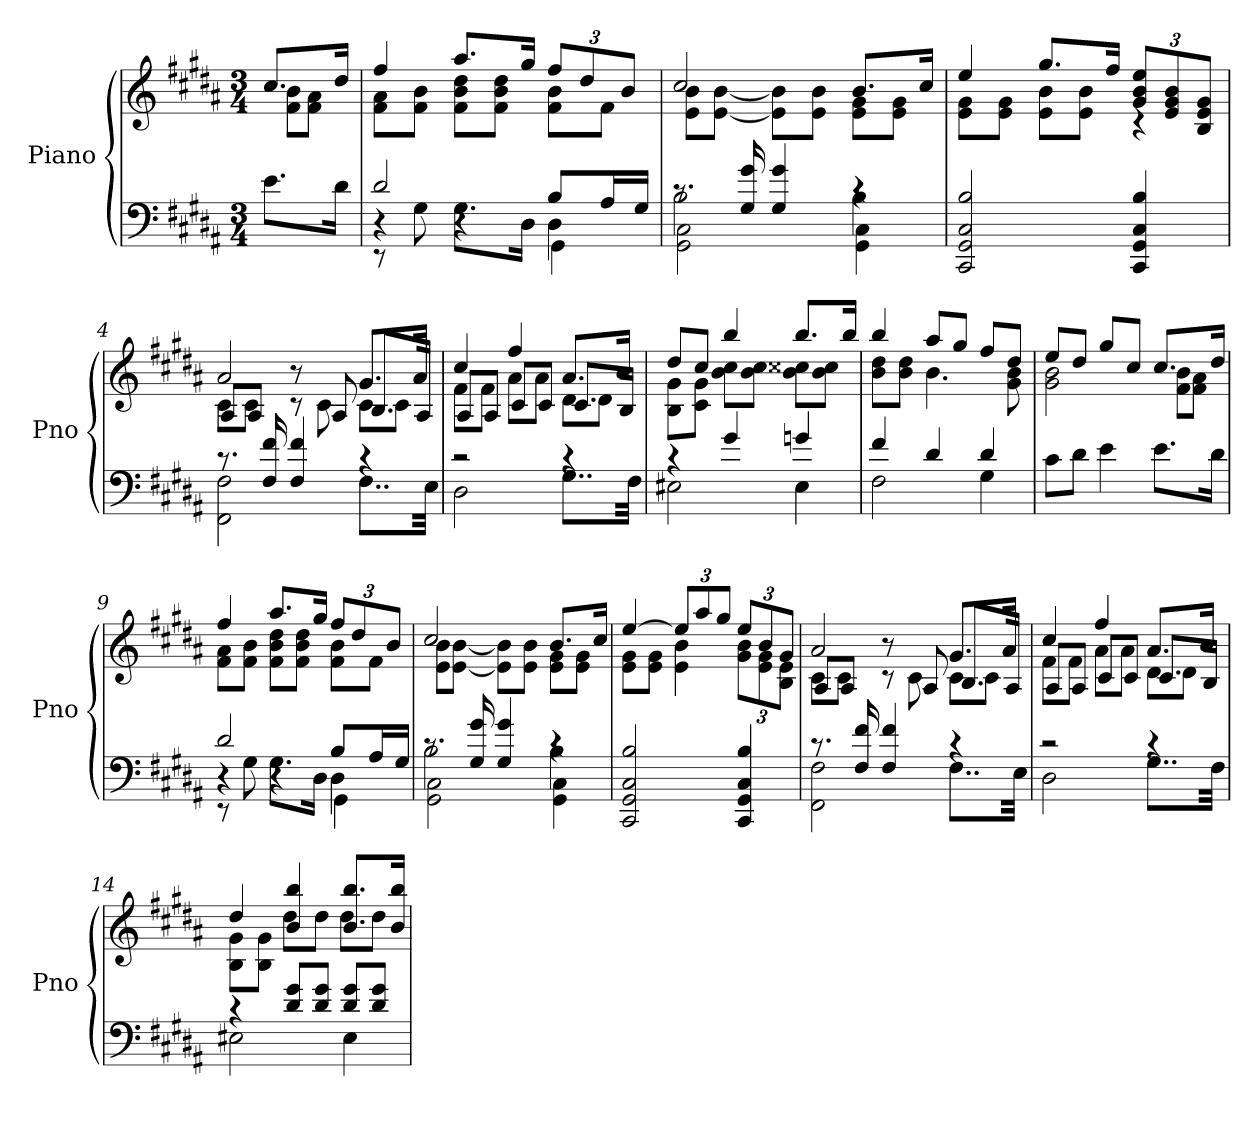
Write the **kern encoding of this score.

**kern	**kern
*part1	*part1
*staff2	*staff1
*I"Piano	*
*I'Pno	*
*clefF4	*clefG2
*k[f#c#g#d#a#]	*k[f#c#g#d#a#]
*B:	*B:
*M3/4	*M3/4
=	=
*	*^
8.eL	8.cc#L	8f# 8bL
.	.	8f# 8a#J
16d#Jk	16dd#Jk	.
=1	=1	=1
*^	*	*
*	*^	*	*
2d#	8rEE	4r	4ff#	8f# 8a#L
.	8G#	.	.	8f# 8bJ
.	8.G#L	4r	8.aa#L	8f# 8b 8dd#L
.	.	.	.	8f# 8b 8dd#J
.	16D#Jk	.	16gg#Jk	.
8BL	4D#	4GG#\	12ff#L	8f# 8bL
.	.	.	12dd#	.
16A#L	.	.	.	8f#J
.	.	.	12bJ	.
16G#JJ	.	.	.	.
=2	=2	=2	=2	=2
8.rc	2B	2GG#\ 2C#\	2cc#	8e 8bL
.	.	.	.	[8e [8bJ
16G# 16g#	.	.	.	.
4G# 4g#	.	.	.	8e] 8b]L
.	.	.	.	8e 8bJ
4rc	4B	4GG#\ 4C#\	8.bL	8e 8g#L
.	.	.	.	8e 8g#J
.	.	.	16cc#Jk	.
*v	*v	*v	*	*
=3	=3	=3
2CC# 2GG# 2C# 2B	4ee	8e 8g#L
.	.	8e 8g#J
.	8.gg#L	8e 8bL
.	.	8e 8bJ
.	16ff#Jk	.
4CC# 4GG# 4C# 4B	12g# 12b 12eeL	4rc
.	12e 12g# 12b	.
.	12B 12e 12g#J	.
=4	=4	=4
*^	*	*^
8.rc	2FF# 2F#	2a#	8c#L	8A#/L
.	.	.	8c#J	8A#/J
16F# 16f#	.	.	.	.
4F# 4f#	.	.	8rc	8r
.	.	.	8c#	8A#/
4rc	8..F#L	8.g#L	8c#L	8.B/L
.	.	.	8c#J	.
.	.	16a#Jk	.	16A#/Jk
.	32EJkk	.	.	.
=5	=5	=5	=5	=5
2rc	2D#	4cc#	8f#L	8A#/L
.	.	.	8f#J	8A#/J
.	.	4ff#	8a#L	8c#/L
.	.	.	8a#J	8c#/J
4rc	8..G#L	8.a#L	8d#L	8.c#/L
.	.	.	8d#J	.
.	.	16bJk	.	16B/Jk
.	32F#Jkk	.	.	.
*	*	*	*v	*v
=6	=6	=6	=6
4rc	2E#X	8dd#L	8B 8g#L
.	.	8cc#J	8c# 8g#J
4g#	.	4bb	8b 8cc#L
.	.	.	8b 8cc#J
4gn	4E#	8.bbL	8b 8cc##XL
.	.	.	8b 8cc##J
.	.	16bbJk	.
=7	=7	=7	=7
4f#	2F#	4bb	8b 8dd#L
.	.	.	8b 8dd#J
4d#	.	8aa#L	4.b
.	.	8gg#J	.
4d#	4G#	8ff#L	.
.	.	8dd#J	8g# 8b
*v	*v	*	*
=8	=8	=8
8c#L	8eeL	2g# 2b
8d#J	8dd#J	.
4e	8gg#L	.
.	8cc#J	.
8.eL	8.cc#L	8f# 8bL
.	.	8f# 8a#J
16d#Jk	16dd#Jk	.
=9	=9	=9
*^	*	*
*	*^	*	*
2d#	8rEE	4r	4ff#	8f# 8a#L
.	8G#	.	.	8f# 8bJ
.	8.G#L	4r	8.aa#L	8f# 8b 8dd#L
.	.	.	.	8f# 8b 8dd#J
.	16D#Jk	.	16gg#Jk	.
8BL	4D#	4GG#\	12ff#L	8f# 8bL
.	.	.	12dd#	.
16A#L	.	.	.	8f#J
.	.	.	12bJ	.
16G#JJ	.	.	.	.
=10	=10	=10	=10	=10
8.rc	2B	2GG#\ 2C#\	2cc#	8e 8bL
.	.	.	.	[8e [8bJ
16G# 16g#	.	.	.	.
4G# 4g#	.	.	.	8e] 8b]L
.	.	.	.	8e 8bJ
4rc	4B	4GG#\ 4C#\	8.bL	8e 8g#L
.	.	.	.	8e 8g#J
.	.	.	16cc#Jk	.
*v	*v	*v	*	*
=11	=11	=11
2CC# 2GG# 2C# 2B	[4ee	8e 8g#L
.	.	8e 8g#J
.	12eeL]	4e 4b
.	12aa#	.
.	12gg#J	.
4CC# 4GG# 4C# 4B	12eeL	12g# 12bL
.	12b	12e 12g#
.	12g#J	12B 12eJ
=12	=12	=12
*^	*	*^
8.rc	2FF# 2F#	2a#	8c#L	8A#/L
.	.	.	8c#J	8A#/J
16F# 16f#	.	.	.	.
4F# 4f#	.	.	8rc	8r
.	.	.	8c#	8A#/
4rc	8..F#L	8.g#L	8c#L	8.B/L
.	.	.	8c#J	.
.	.	16a#Jk	.	16A#/Jk
.	32EJkk	.	.	.
=13	=13	=13	=13	=13
2rc	2D#	4cc#	8f#L	8A#/L
.	.	.	8f#J	8A#/J
.	.	4ff#	8a#L	8c#/L
.	.	.	8a#J	8c#/J
4rc	8..G#L	8.a#L	8d#L	8.c#/L
.	.	.	8d#J	.
.	.	16bJk	.	16B/Jk
.	32F#Jkk	.	.	.
*	*	*	*v	*v
=14	=14	=14	=14
4rc	2E#X	4dd#	8B 8g#L
.	.	.	8B 8g#J
8d# 8g#L	.	4b 4bb	8dd#L
8d# 8g#J	.	.	8dd#J
8d# 8g#L	4E#	8.b 8.bbL	8dd#L
8d# 8g#J	.	.	8dd#J
.	.	16b 16bbJk	.
*v	*v	*	*
*	*v	*v
=	=
*-	*-
